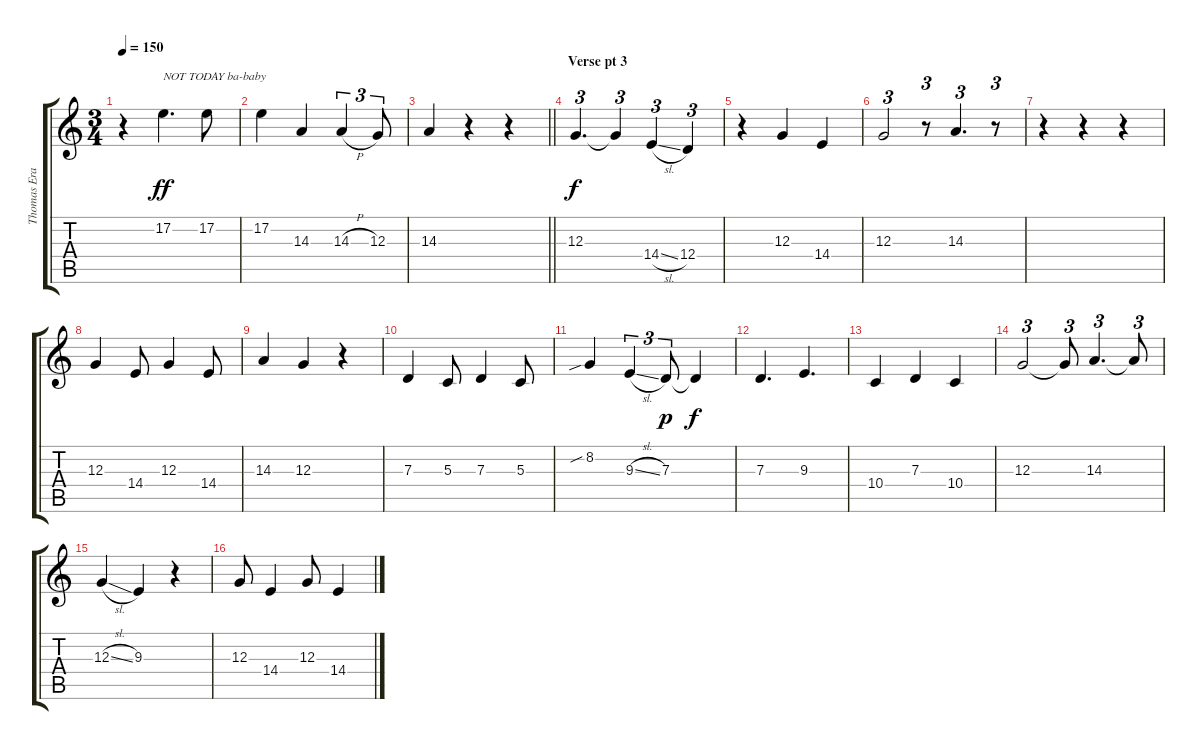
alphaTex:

\track ("Thomas Erak" "Thomas Era") {instrument lead6voice}
\staff {score tabs}
\tuning (E4 B3 G3 D3 A2 E2) {hide}
\ts (3 4)
\tempo 150
\clef g2
\ks c
r.4{dy ff} 17.2.4{d txt "NOT TODAY ba-baby"} 17.2.8 |
17.2.4 14.3.4 14.3{h}.4{tu (3 2)} 12.3.8{tu (3 2)} |
\barLineRight lightlight
14.3.4 r.4 r.4 |
\section ("" "Verse pt 3")
12.3.4{d tu (3 2) dy f} 12.3{t}.4{tu (3 2)} 14.4{sl}.4{tu (3 2)} 12.4.4{tu (3 2)} |
r.4 12.3.4 14.4.4 |
12.3.2{tu (3 2)} r.8{tu (3 2)} 14.3.4{d tu (3 2)} r.8{tu (3 2)} |
r.4 r.4 r.4 |
12.3.4 14.4.8 12.3.4 14.4.8 |
14.3.4 12.3.4 r.4 |
7.3.4 5.3.8 7.3.4 5.3.8 |
8.2{sib}.4 9.3{sl}.4{tu (3 2)} 7.3.8{tu (3 2) dy p} 7.3{t}.4{dy f} |
7.3.4{d} 9.3.4{d} |
10.4.4 7.3.4 10.4.4 |
12.3.2{tu (3 2)} 12.3{t}.8{tu (3 2)} 14.3.4{d tu (3 2)} 14.3{t}.8{tu (3 2)} |
12.3{sl}.4 9.3.4 r.4 |
12.3.8 14.4.4 12.3.8 14.4.4
